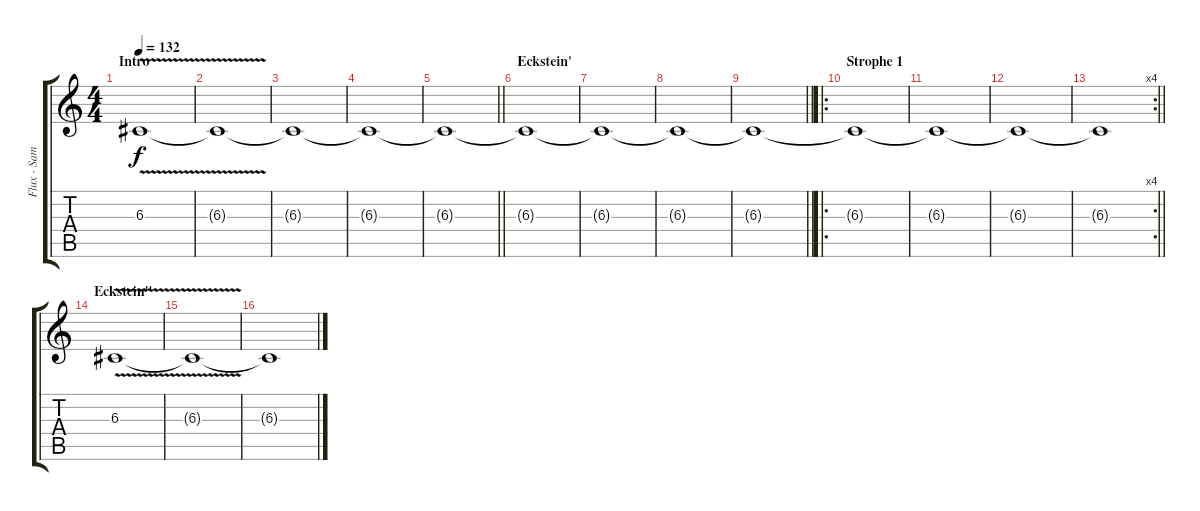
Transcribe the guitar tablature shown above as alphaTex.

\track ("Flux - Sampler" "Flux - Sam") {instrument pad8sweep}
\staff {score tabs}
\tuning (E4 B3 G3 D3 A2 E2) {hide}
\ts (4 4)
\section ("" "Intro")
\tempo 132
\clef g2
\ks c
6.3{v}.1{dy f instrument pad8sweep} |
6.3{t}.1 |
6.3{t}.1 |
6.3{t}.1 |
\barLineRight lightlight
6.3{t}.1 |
\section ("" "Eckstein'")
6.3{t}.1 |
6.3{t}.1 |
6.3{t}.1 |
\barLineRight lightlight
6.3{t}.1 |
\ro
\section ("" "Strophe 1")
6.3{t}.1 |
6.3{t}.1 |
6.3{t}.1 |
\rc 4
\barLineRight lightlight
6.3{t}.1 |
\section ("" "Eckstein''")
6.3{v}.1 |
6.3{t}.1 |
6.3{t}.1
